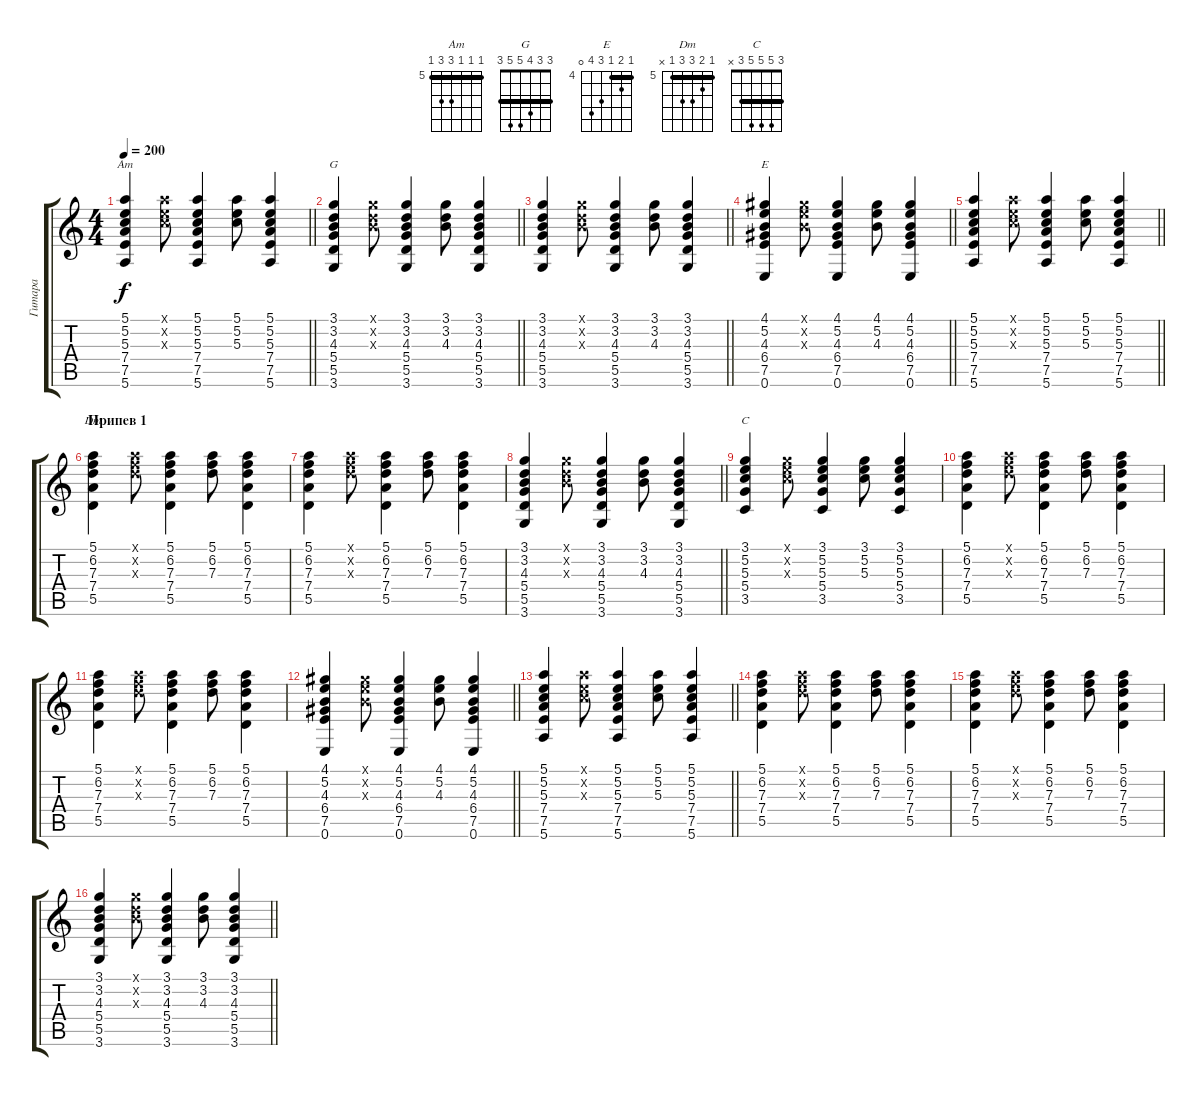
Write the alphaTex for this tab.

\track ("Гитара" "Гитара") {instrument acousticguitarsteel}
\staff {score tabs}
\tuning (E4 B3 G3 D3 A2 E2) {hide}
\chord ("Am" 5 5 5 7 7 5) {firstfret 5 barre 5}
\chord ("G" 3 3 4 5 5 3) {barre 3}
\chord ("E" 4 5 4 6 7 0) {firstfret 4 barre 4}
\chord ("Dm" 5 6 7 7 5 x) {firstfret 5 barre 5}
\chord ("C" 3 5 5 5 3 x) {barre 3}
\ts (4 4)
\tempo 200
\clef g2
\barLineRight lightlight
\ks c
(5.1 5.2 5.3 7.4 7.5 5.6).4{ch "Am" dy f} (5.1{x} 5.2{x} 5.3{x}).8 (5.1 5.2 5.3 7.4 7.5 5.6).4 (5.1 5.2 5.3).8 (5.1 5.2 5.3 7.4 7.5 5.6).4 |
\barLineRight lightlight
(3.1 3.2 4.3 5.4 5.5 3.6).4{ch "G"} (3.1{x} 3.2{x} 4.3{x}).8 (3.1 3.2 4.3 5.4 5.5 3.6).4 (3.1 3.2 4.3).8 (3.1 3.2 4.3 5.4 5.5 3.6).4 |
\barLineRight lightlight
(3.1 3.2 4.3 5.4 5.5 3.6).4 (3.1{x} 3.2{x} 4.3{x}).8 (3.1 3.2 4.3 5.4 5.5 3.6).4 (3.1 3.2 4.3).8 (3.1 3.2 4.3 5.4 5.5 3.6).4 |
\barLineRight lightlight
(4.1 5.2 4.3 6.4 7.5 0.6).4{ch "E"} (4.1{x} 5.2{x} 4.3{x}).8 (4.1 5.2 4.3 6.4 7.5 0.6).4 (4.1 5.2 4.3).8 (4.1 5.2 4.3 6.4 7.5 0.6).4 |
\barLineRight lightlight
(5.1 5.2 5.3 7.4 7.5 5.6).4 (5.1{x} 5.2{x} 5.3{x}).8 (5.1 5.2 5.3 7.4 7.5 5.6).4 (5.1 5.2 5.3).8 (5.1 5.2 5.3 7.4 7.5 5.6).4 |
\section ("" "Припев 1")
(5.1 6.2 7.3 7.4 5.5).4{ch "Dm"} (5.1{x} 6.2{x} 7.3{x}).8 (5.1 6.2 7.3 7.4 5.5).4 (5.1 6.2 7.3).8 (5.1 6.2 7.3 7.4 5.5).4 |
(5.1 6.2 7.3 7.4 5.5).4 (5.1{x} 6.2{x} 7.3{x}).8 (5.1 6.2 7.3 7.4 5.5).4 (5.1 6.2 7.3).8 (5.1 6.2 7.3 7.4 5.5).4 |
\barLineRight lightlight
(3.1 3.2 4.3 5.4 5.5 3.6).4 (3.1{x} 3.2{x} 4.3{x}).8 (3.1 3.2 4.3 5.4 5.5 3.6).4 (3.1 3.2 4.3).8 (3.1 3.2 4.3 5.4 5.5 3.6).4 |
(3.1 5.2 5.3 5.4 3.5).4{ch "C"} (3.1{x} 5.2{x} 5.3{x}).8 (3.1 5.2 5.3 5.4 3.5).4 (3.1 5.2 5.3).8 (3.1 5.2 5.3 5.4 3.5).4 |
(5.1 6.2 7.3 7.4 5.5).4 (5.1{x} 6.2{x} 7.3{x}).8 (5.1 6.2 7.3 7.4 5.5).4 (5.1 6.2 7.3).8 (5.1 6.2 7.3 7.4 5.5).4 |
(5.1 6.2 7.3 7.4 5.5).4 (5.1{x} 6.2{x} 7.3{x}).8 (5.1 6.2 7.3 7.4 5.5).4 (5.1 6.2 7.3).8 (5.1 6.2 7.3 7.4 5.5).4 |
\barLineRight lightlight
(4.1 5.2 4.3 6.4 7.5 0.6).4 (4.1{x} 5.2{x} 4.3{x}).8 (4.1 5.2 4.3 6.4 7.5 0.6).4 (4.1 5.2 4.3).8 (4.1 5.2 4.3 6.4 7.5 0.6).4 |
\barLineRight lightlight
(5.1 5.2 5.3 7.4 7.5 5.6).4 (5.1{x} 5.2{x} 5.3{x}).8 (5.1 5.2 5.3 7.4 7.5 5.6).4 (5.1 5.2 5.3).8 (5.1 5.2 5.3 7.4 7.5 5.6).4 |
(5.1 6.2 7.3 7.4 5.5).4 (5.1{x} 6.2{x} 7.3{x}).8 (5.1 6.2 7.3 7.4 5.5).4 (5.1 6.2 7.3).8 (5.1 6.2 7.3 7.4 5.5).4 |
(5.1 6.2 7.3 7.4 5.5).4 (5.1{x} 6.2{x} 7.3{x}).8 (5.1 6.2 7.3 7.4 5.5).4 (5.1 6.2 7.3).8 (5.1 6.2 7.3 7.4 5.5).4 |
\barLineRight lightlight
(3.1 3.2 4.3 5.4 5.5 3.6).4 (3.1{x} 3.2{x} 4.3{x}).8 (3.1 3.2 4.3 5.4 5.5 3.6).4 (3.1 3.2 4.3).8 (3.1 3.2 4.3 5.4 5.5 3.6).4
